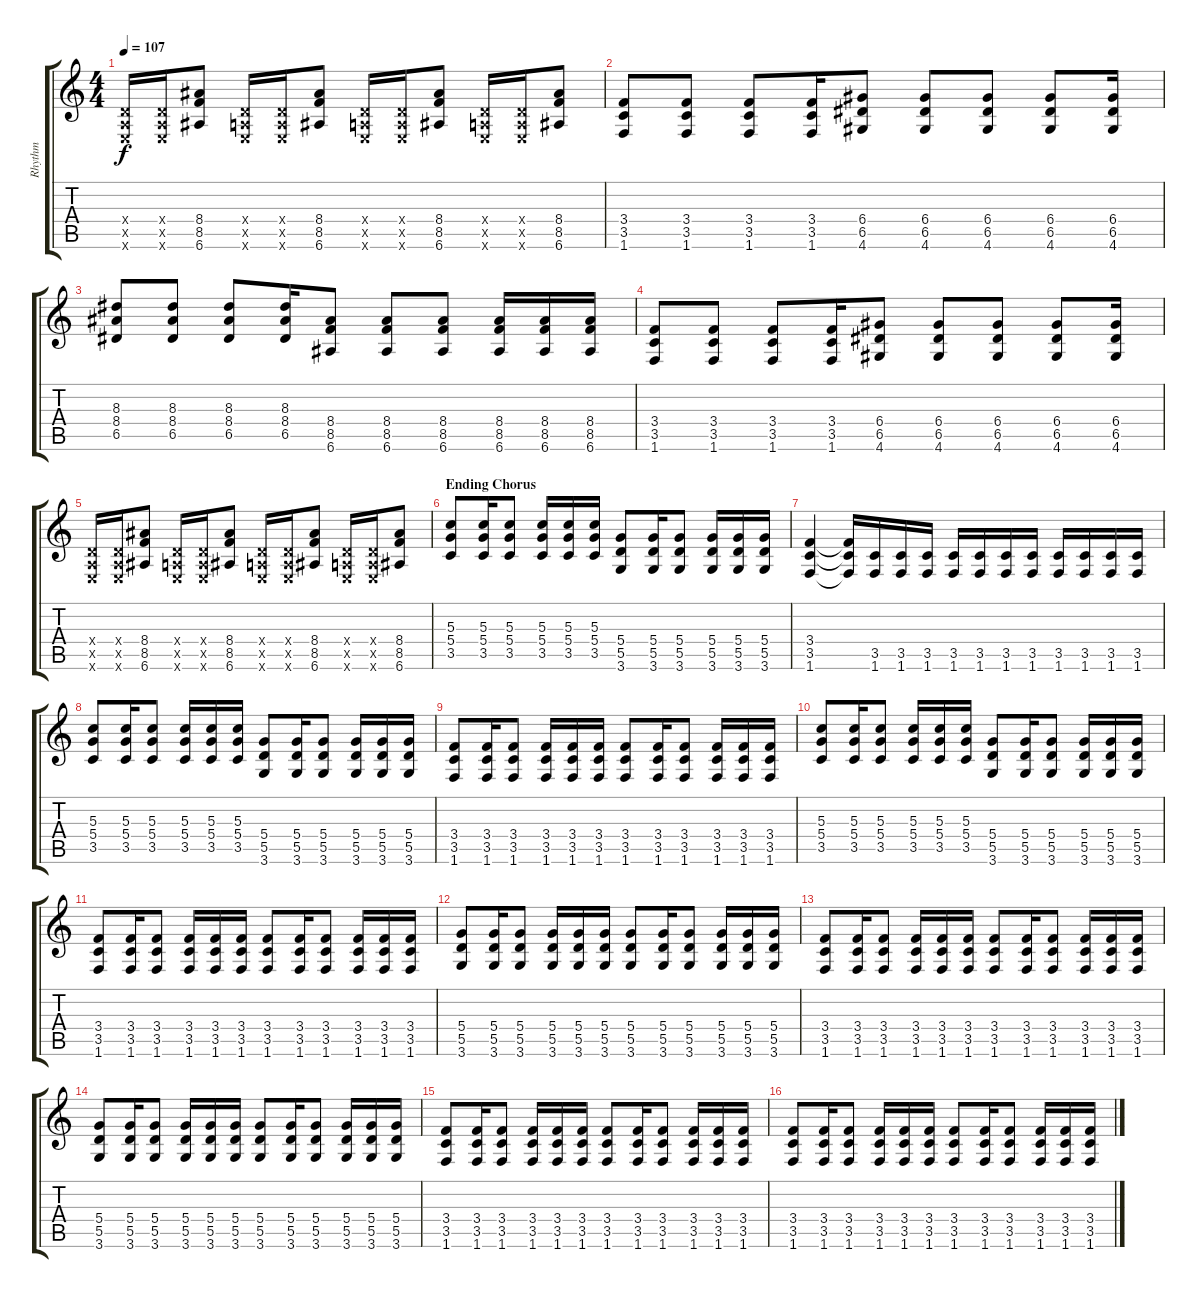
\track ("Rhythm" "Rhythm") {instrument distortionguitar}
\staff {score tabs}
\tuning (E4 B3 G3 D3 A2 E2) {hide}
\ts (4 4)
\tempo 107
\clef g2
\ks c
(0.4{x} 0.5{x} 0.6{x}).16{dy f} (0.4{x} 0.5{x} 0.6{x}).16 (8.4 8.5 6.6).8 (0.4{x} 0.5{x} 0.6{x}).16 (0.4{x} 0.5{x} 0.6{x}).16 (8.4 8.5 6.6).8 (0.4{x} 0.5{x} 0.6{x}).16 (0.4{x} 0.5{x} 0.6{x}).16 (8.4 8.5 6.6).8 (0.4{x} 0.5{x} 0.6{x}).16 (0.4{x} 0.5{x} 0.6{x}).16 (8.4 8.5 6.6).8 |
(3.4 3.5 1.6).8 (3.4 3.5 1.6).8 (3.4 3.5 1.6).8 (3.4 3.5 1.6).16 (6.4 6.5 4.6).8 (6.4 6.5 4.6).8 (6.4 6.5 4.6).8 (6.4 6.5 4.6).8 (6.4 6.5 4.6).16 |
(8.3 8.4 6.5).8 (8.3 8.4 6.5).8 (8.3 8.4 6.5).8 (8.3 8.4 6.5).16 (8.4 8.5 6.6).8 (8.4 8.5 6.6).8 (8.4 8.5 6.6).8 (8.4 8.5 6.6).16 (8.4 8.5 6.6).16 (8.4 8.5 6.6).16 |
(3.4 3.5 1.6).8 (3.4 3.5 1.6).8 (3.4 3.5 1.6).8 (3.4 3.5 1.6).16 (6.4 6.5 4.6).8 (6.4 6.5 4.6).8 (6.4 6.5 4.6).8 (6.4 6.5 4.6).8 (6.4 6.5 4.6).16 |
(0.4{x} 0.5{x} 0.6{x}).16 (0.4{x} 0.5{x} 0.6{x}).16 (8.4 8.5 6.6).8 (0.4{x} 0.5{x} 0.6{x}).16 (0.4{x} 0.5{x} 0.6{x}).16 (8.4 8.5 6.6).8 (0.4{x} 0.5{x} 0.6{x}).16 (0.4{x} 0.5{x} 0.6{x}).16 (8.4 8.5 6.6).8 (0.4{x} 0.5{x} 0.6{x}).16 (0.4{x} 0.5{x} 0.6{x}).16 (8.4 8.5 6.6).8 |
\section ("" "Ending Chorus")
(5.3 5.4 3.5).8 (5.3 5.4 3.5).16 (5.3 5.4 3.5).8 (5.3 5.4 3.5).16 (5.3 5.4 3.5).16 (5.3 5.4 3.5).16 (5.4 5.5 3.6).8 (5.4 5.5 3.6).16 (5.4 5.5 3.6).8 (5.4 5.5 3.6).16 (5.4 5.5 3.6).16 (5.4 5.5 3.6).16 |
(3.4 3.5 1.6).4 (3.4{t} 3.5{t} 1.6{t}).16 (3.5 1.6).16 (3.5 1.6).16 (3.5 1.6).16 (3.5 1.6).16 (3.5 1.6).16 (3.5 1.6).16 (3.5 1.6).16 (3.5 1.6).16 (3.5 1.6).16 (3.5 1.6).16 (3.5 1.6).16 |
(5.3 5.4 3.5).8 (5.3 5.4 3.5).16 (5.3 5.4 3.5).8 (5.3 5.4 3.5).16 (5.3 5.4 3.5).16 (5.3 5.4 3.5).16 (5.4 5.5 3.6).8 (5.4 5.5 3.6).16 (5.4 5.5 3.6).8 (5.4 5.5 3.6).16 (5.4 5.5 3.6).16 (5.4 5.5 3.6).16 |
(3.4 3.5 1.6).8 (3.4 3.5 1.6).16 (3.4 3.5 1.6).8 (3.4 3.5 1.6).16 (3.4 3.5 1.6).16 (3.4 3.5 1.6).16 (3.4 3.5 1.6).8 (3.4 3.5 1.6).16 (3.4 3.5 1.6).8 (3.4 3.5 1.6).16 (3.4 3.5 1.6).16 (3.4 3.5 1.6).16 |
(5.3 5.4 3.5).8 (5.3 5.4 3.5).16 (5.3 5.4 3.5).8 (5.3 5.4 3.5).16 (5.3 5.4 3.5).16 (5.3 5.4 3.5).16 (5.4 5.5 3.6).8 (5.4 5.5 3.6).16 (5.4 5.5 3.6).8 (5.4 5.5 3.6).16 (5.4 5.5 3.6).16 (5.4 5.5 3.6).16 |
(3.4 3.5 1.6).8 (3.4 3.5 1.6).16 (3.4 3.5 1.6).8 (3.4 3.5 1.6).16 (3.4 3.5 1.6).16 (3.4 3.5 1.6).16 (3.4 3.5 1.6).8 (3.4 3.5 1.6).16 (3.4 3.5 1.6).8 (3.4 3.5 1.6).16 (3.4 3.5 1.6).16 (3.4 3.5 1.6).16 |
(5.4 5.5 3.6).8 (5.4 5.5 3.6).16 (5.4 5.5 3.6).8 (5.4 5.5 3.6).16 (5.4 5.5 3.6).16 (5.4 5.5 3.6).16 (5.4 5.5 3.6).8 (5.4 5.5 3.6).16 (5.4 5.5 3.6).8 (5.4 5.5 3.6).16 (5.4 5.5 3.6).16 (5.4 5.5 3.6).16 |
(3.4 3.5 1.6).8 (3.4 3.5 1.6).16 (3.4 3.5 1.6).8 (3.4 3.5 1.6).16 (3.4 3.5 1.6).16 (3.4 3.5 1.6).16 (3.4 3.5 1.6).8 (3.4 3.5 1.6).16 (3.4 3.5 1.6).8 (3.4 3.5 1.6).16 (3.4 3.5 1.6).16 (3.4 3.5 1.6).16 |
(5.4 5.5 3.6).8 (5.4 5.5 3.6).16 (5.4 5.5 3.6).8 (5.4 5.5 3.6).16 (5.4 5.5 3.6).16 (5.4 5.5 3.6).16 (5.4 5.5 3.6).8 (5.4 5.5 3.6).16 (5.4 5.5 3.6).8 (5.4 5.5 3.6).16 (5.4 5.5 3.6).16 (5.4 5.5 3.6).16 |
(3.4 3.5 1.6).8 (3.4 3.5 1.6).16 (3.4 3.5 1.6).8 (3.4 3.5 1.6).16 (3.4 3.5 1.6).16 (3.4 3.5 1.6).16 (3.4 3.5 1.6).8 (3.4 3.5 1.6).16 (3.4 3.5 1.6).8 (3.4 3.5 1.6).16 (3.4 3.5 1.6).16 (3.4 3.5 1.6).16 |
(3.4 3.5 1.6).8 (3.4 3.5 1.6).16 (3.4 3.5 1.6).8 (3.4 3.5 1.6).16 (3.4 3.5 1.6).16 (3.4 3.5 1.6).16 (3.4 3.5 1.6).8 (3.4 3.5 1.6).16 (3.4 3.5 1.6).8 (3.4 3.5 1.6).16 (3.4 3.5 1.6).16 (3.4 3.5 1.6).16
